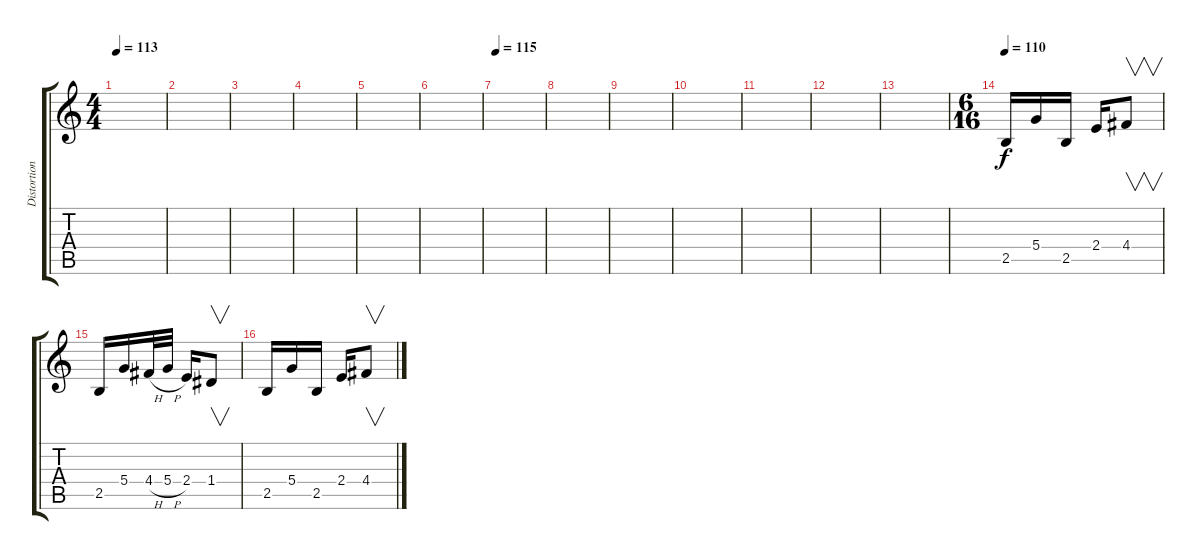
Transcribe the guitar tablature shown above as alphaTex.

\track ("Distortion Guitar 3" "Distortion") {instrument distortionguitar}
\staff {score tabs}
\tuning (E4 B3 G3 D3 A2 E2) {hide}
\ts (4 4)
\tempo 113
\clef g2
\ks c
|
|
|
|
|
|
\tempo 115
|
|
|
|
|
|
|
\ts (6 16)
\tempo 110
2.5.16 5.4.16 2.5.16 2.4.16 4.4.8{v} |
2.5.16 5.4.16 4.4{h}.32 5.4{h}.32 2.4.16 1.4.8{v} |
2.5.16 5.4.16 2.5.16 2.4.16 4.4.8{v}
